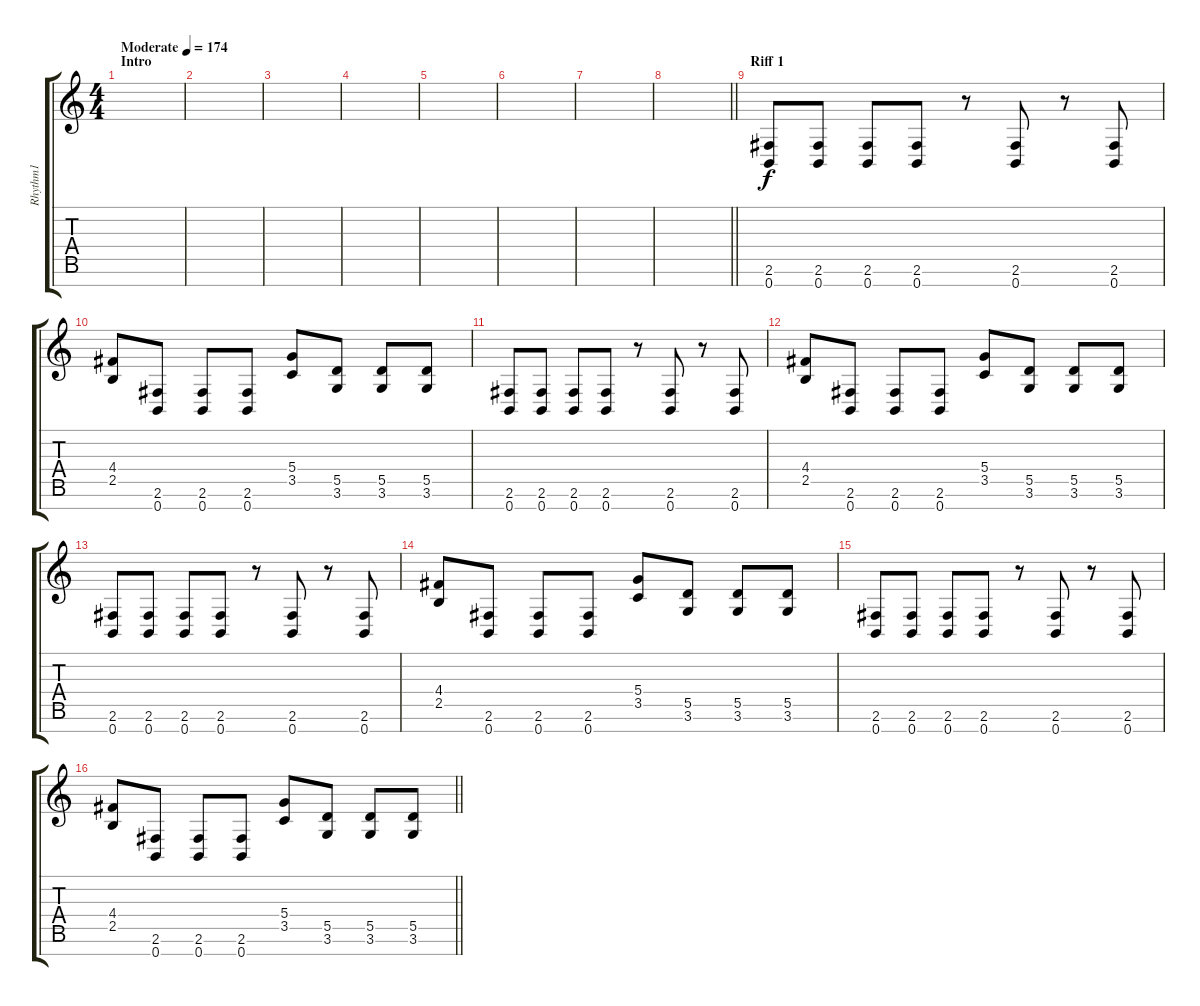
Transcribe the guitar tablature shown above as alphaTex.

\track ("Rhythm1" "Rhythm1") {instrument distortionguitar}
\staff {score tabs}
\tuning (E4 B3 G3 D3 A2 E2 B1) {hide}
\ts (4 4)
\section ("" "Intro")
\tempo (174 "Moderate")
\clef g2
\ks c
|
|
|
|
|
|
|
\barLineRight lightlight
|
\section ("" "Riff 1")
(2.6 0.7).8 (2.6 0.7).8 (2.6 0.7).8 (2.6 0.7).8 r.8 (2.6 0.7).8 r.8 (2.6 0.7).8 |
(4.4 2.5).8 (2.6 0.7).8 (2.6 0.7).8 (2.6 0.7).8 (5.4 3.5).8 (5.5 3.6).8 (5.5 3.6).8 (5.5 3.6).8 |
(2.6 0.7).8 (2.6 0.7).8 (2.6 0.7).8 (2.6 0.7).8 r.8 (2.6 0.7).8 r.8 (2.6 0.7).8 |
(4.4 2.5).8 (2.6 0.7).8 (2.6 0.7).8 (2.6 0.7).8 (5.4 3.5).8 (5.5 3.6).8 (5.5 3.6).8 (5.5 3.6).8 |
(2.6 0.7).8 (2.6 0.7).8 (2.6 0.7).8 (2.6 0.7).8 r.8 (2.6 0.7).8 r.8 (2.6 0.7).8 |
(4.4 2.5).8 (2.6 0.7).8 (2.6 0.7).8 (2.6 0.7).8 (5.4 3.5).8 (5.5 3.6).8 (5.5 3.6).8 (5.5 3.6).8 |
(2.6 0.7).8 (2.6 0.7).8 (2.6 0.7).8 (2.6 0.7).8 r.8 (2.6 0.7).8 r.8 (2.6 0.7).8 |
\barLineRight lightlight
(4.4 2.5).8 (2.6 0.7).8 (2.6 0.7).8 (2.6 0.7).8 (5.4 3.5).8 (5.5 3.6).8 (5.5 3.6).8 (5.5 3.6).8
